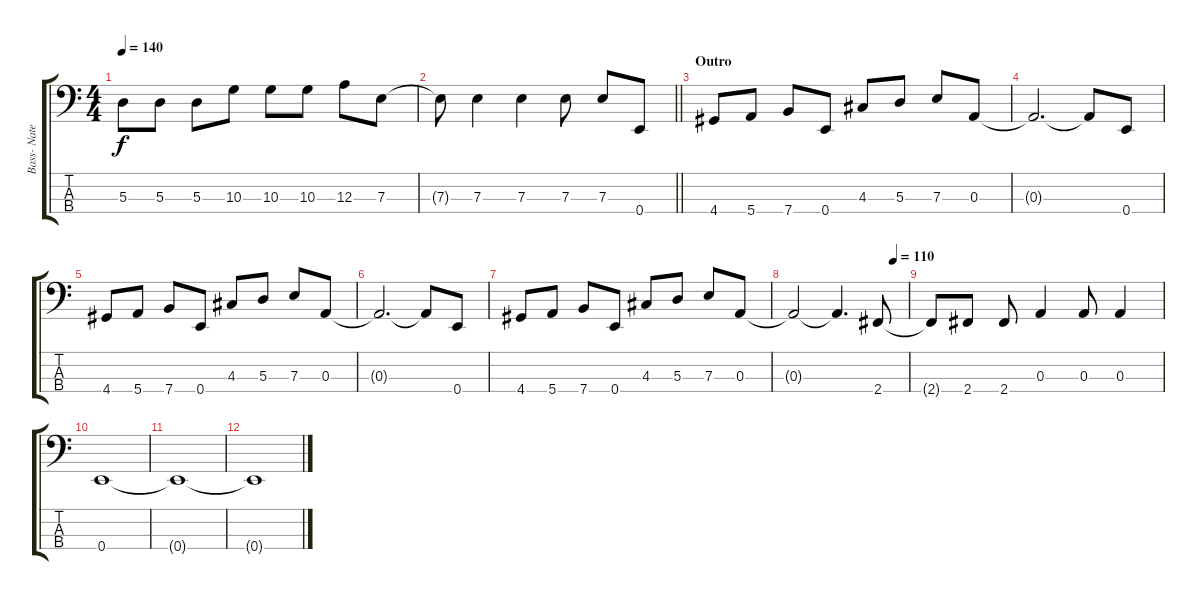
\track ("Bass- Nate Mendel" "Bass- Nate") {instrument electricbassfinger}
\staff {score tabs}
\tuning (G2 D2 A1 E1) {hide}
\ts (4 4)
\tempo 140
\clef f4
\ks c
5.3{t}.8{dy f} 5.3.8 5.3.8 10.3.8 10.3.8 10.3.8 12.3.8 7.3.8 |
\barLineRight lightlight
7.3{t}.8 7.3.4 7.3.4 7.3.8 7.3.8 0.4.8 |
\section ("" "Outro")
4.4.8 5.4.8 7.4.8 0.4.8 4.3.8 5.3.8 7.3.8 0.3.8 |
0.3{t}.2{d} 0.3{t}.8 0.4.8 |
4.4.8 5.4.8 7.4.8 0.4.8 4.3.8 5.3.8 7.3.8 0.3.8 |
0.3{t}.2{d} 0.3{t}.8 0.4.8 |
4.4.8 5.4.8 7.4.8 0.4.8 4.3.8 5.3.8 7.3.8 0.3.8 |
\tempo (110 0.875)
0.3{t}.2 0.3{t}.4{d} 2.4.8 |
2.4{t}.8 2.4.8 2.4.8 0.3.4 0.3.8 0.3.4 |
0.4.1 |
0.4{t}.1 |
0.4{t}.1
